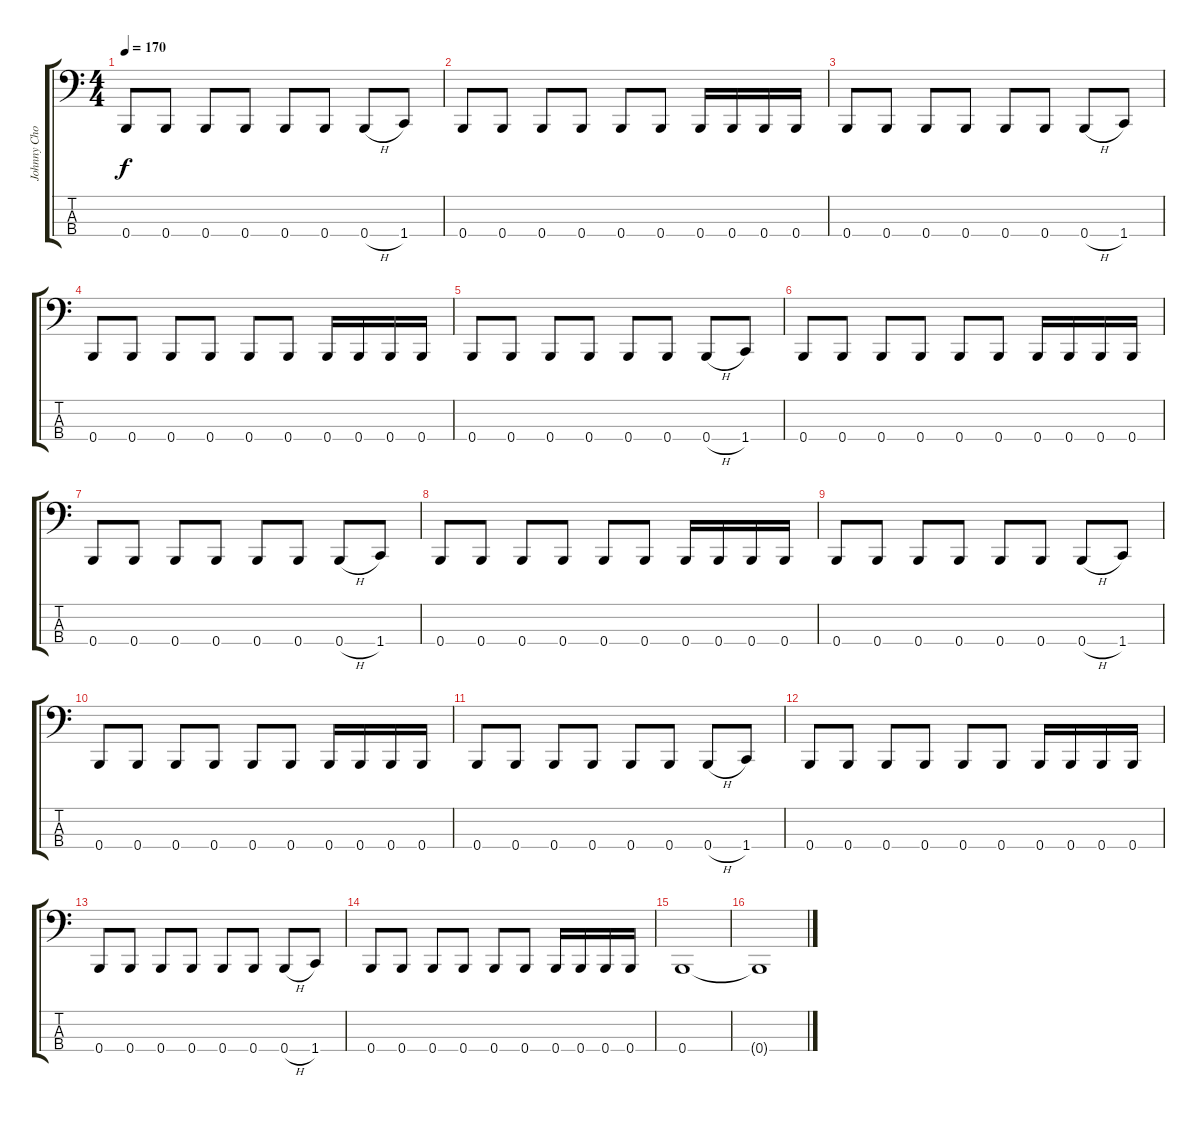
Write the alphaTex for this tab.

\track ("Johnny Chow" "Johnny Cho") {instrument electricbasspick}
\staff {score tabs}
\tuning (E2 B1 Gb1 B0) {hide}
\ts (4 4)
\tempo 170
\clef f4
\ks c
0.4.8{dy f} 0.4.8 0.4.8 0.4.8 0.4.8 0.4.8 0.4{h}.8 1.4.8 |
0.4.8 0.4.8 0.4.8 0.4.8 0.4.8 0.4.8 0.4.16 0.4.16 0.4.16 0.4.16 |
0.4.8 0.4.8 0.4.8 0.4.8 0.4.8 0.4.8 0.4{h}.8 1.4.8 |
0.4.8 0.4.8 0.4.8 0.4.8 0.4.8 0.4.8 0.4.16 0.4.16 0.4.16 0.4.16 |
0.4.8 0.4.8 0.4.8 0.4.8 0.4.8 0.4.8 0.4{h}.8 1.4.8 |
0.4.8 0.4.8 0.4.8 0.4.8 0.4.8 0.4.8 0.4.16 0.4.16 0.4.16 0.4.16 |
0.4.8 0.4.8 0.4.8 0.4.8 0.4.8 0.4.8 0.4{h}.8 1.4.8 |
0.4.8 0.4.8 0.4.8 0.4.8 0.4.8 0.4.8 0.4.16 0.4.16 0.4.16 0.4.16 |
0.4.8 0.4.8 0.4.8 0.4.8 0.4.8 0.4.8 0.4{h}.8 1.4.8 |
0.4.8 0.4.8 0.4.8 0.4.8 0.4.8 0.4.8 0.4.16 0.4.16 0.4.16 0.4.16 |
0.4.8 0.4.8 0.4.8 0.4.8 0.4.8 0.4.8 0.4{h}.8 1.4.8 |
0.4.8 0.4.8 0.4.8 0.4.8 0.4.8 0.4.8 0.4.16 0.4.16 0.4.16 0.4.16 |
0.4.8 0.4.8 0.4.8 0.4.8 0.4.8 0.4.8 0.4{h}.8 1.4.8 |
0.4.8 0.4.8 0.4.8 0.4.8 0.4.8 0.4.8 0.4.16 0.4.16 0.4.16 0.4.16 |
0.4.1 |
0.4{t}.1
